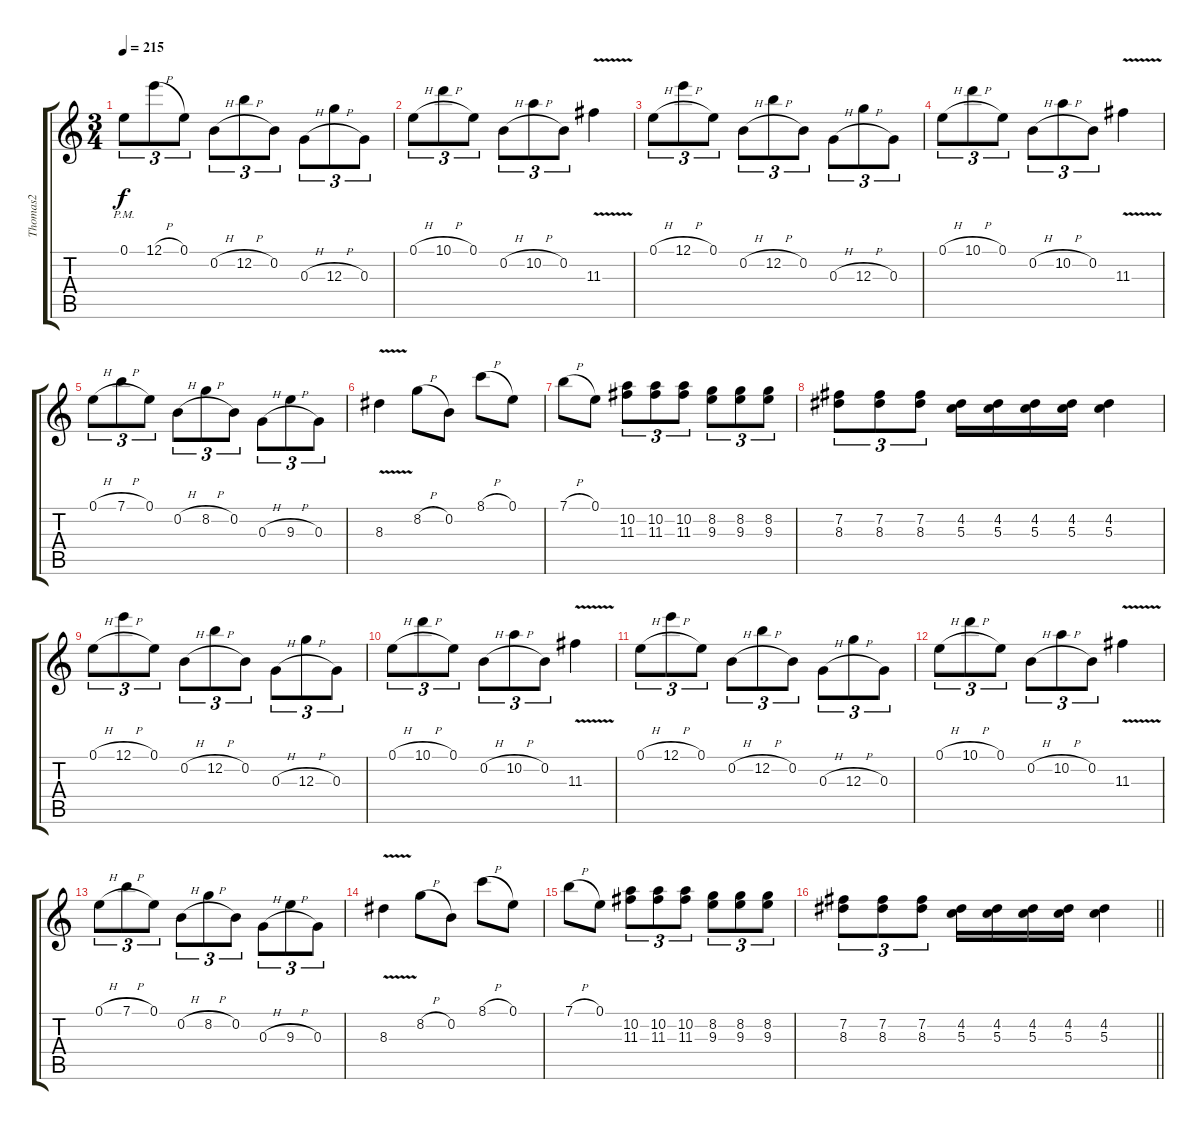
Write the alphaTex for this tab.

\track ("Thomas2" "Thomas2") {instrument overdrivenguitar}
\staff {score tabs}
\tuning (E4 B3 G3 D3 A2 D2) {hide}
\ts (3 4)
\tempo 215
\clef g2
\ks c
0.1{pm}.8{tu (3 2) dy f instrument overdrivenguitar} 12.1{h}.8{tu (3 2)} 0.1.8{tu (3 2)} 0.2{h}.8{tu (3 2)} 12.2{h}.8{tu (3 2)} 0.2.8{tu (3 2)} 0.3{h}.8{tu (3 2)} 12.3{h}.8{tu (3 2)} 0.3.8{tu (3 2)} |
0.1{h}.8{tu (3 2)} 10.1{h}.8{tu (3 2)} 0.1.8{tu (3 2)} 0.2{h}.8{tu (3 2)} 10.2{h}.8{tu (3 2)} 0.2.8{tu (3 2)} 11.3{v}.4 |
0.1{h}.8{tu (3 2)} 12.1{h}.8{tu (3 2)} 0.1.8{tu (3 2)} 0.2{h}.8{tu (3 2)} 12.2{h}.8{tu (3 2)} 0.2.8{tu (3 2)} 0.3{h}.8{tu (3 2)} 12.3{h}.8{tu (3 2)} 0.3.8{tu (3 2)} |
0.1{h}.8{tu (3 2)} 10.1{h}.8{tu (3 2)} 0.1.8{tu (3 2)} 0.2{h}.8{tu (3 2)} 10.2{h}.8{tu (3 2)} 0.2.8{tu (3 2)} 11.3{v}.4 |
0.1{h}.8{tu (3 2)} 7.1{h}.8{tu (3 2)} 0.1.8{tu (3 2)} 0.2{h}.8{tu (3 2)} 8.2{h}.8{tu (3 2)} 0.2.8{tu (3 2)} 0.3{h}.8{tu (3 2)} 9.3{h}.8{tu (3 2)} 0.3.8{tu (3 2)} |
8.3{v}.4 8.2{h}.8 0.2.8 8.1{h}.8 0.1.8 |
7.1{h}.8 0.1.8 (10.2 11.3).8{tu (3 2)} (10.2 11.3).8{tu (3 2)} (10.2 11.3).8{tu (3 2)} (8.2 9.3).8{tu (3 2)} (8.2 9.3).8{tu (3 2)} (8.2 9.3).8{tu (3 2)} |
(7.2 8.3).8{tu (3 2)} (7.2 8.3).8{tu (3 2)} (7.2 8.3).8{tu (3 2)} (4.2 5.3).16 (4.2 5.3).16 (4.2 5.3).16 (4.2 5.3).16 (4.2 5.3).4 |
0.1{h}.8{tu (3 2)} 12.1{h}.8{tu (3 2)} 0.1.8{tu (3 2)} 0.2{h}.8{tu (3 2)} 12.2{h}.8{tu (3 2)} 0.2.8{tu (3 2)} 0.3{h}.8{tu (3 2)} 12.3{h}.8{tu (3 2)} 0.3.8{tu (3 2)} |
0.1{h}.8{tu (3 2)} 10.1{h}.8{tu (3 2)} 0.1.8{tu (3 2)} 0.2{h}.8{tu (3 2)} 10.2{h}.8{tu (3 2)} 0.2.8{tu (3 2)} 11.3{v}.4 |
0.1{h}.8{tu (3 2)} 12.1{h}.8{tu (3 2)} 0.1.8{tu (3 2)} 0.2{h}.8{tu (3 2)} 12.2{h}.8{tu (3 2)} 0.2.8{tu (3 2)} 0.3{h}.8{tu (3 2)} 12.3{h}.8{tu (3 2)} 0.3.8{tu (3 2)} |
0.1{h}.8{tu (3 2)} 10.1{h}.8{tu (3 2)} 0.1.8{tu (3 2)} 0.2{h}.8{tu (3 2)} 10.2{h}.8{tu (3 2)} 0.2.8{tu (3 2)} 11.3{v}.4 |
0.1{h}.8{tu (3 2)} 7.1{h}.8{tu (3 2)} 0.1.8{tu (3 2)} 0.2{h}.8{tu (3 2)} 8.2{h}.8{tu (3 2)} 0.2.8{tu (3 2)} 0.3{h}.8{tu (3 2)} 9.3{h}.8{tu (3 2)} 0.3.8{tu (3 2)} |
8.3{v}.4 8.2{h}.8 0.2.8 8.1{h}.8 0.1.8 |
7.1{h}.8 0.1.8 (10.2 11.3).8{tu (3 2)} (10.2 11.3).8{tu (3 2)} (10.2 11.3).8{tu (3 2)} (8.2 9.3).8{tu (3 2)} (8.2 9.3).8{tu (3 2)} (8.2 9.3).8{tu (3 2)} |
\barLineRight lightlight
(7.2 8.3).8{tu (3 2)} (7.2 8.3).8{tu (3 2)} (7.2 8.3).8{tu (3 2)} (4.2 5.3).16 (4.2 5.3).16 (4.2 5.3).16 (4.2 5.3).16 (4.2 5.3).4
